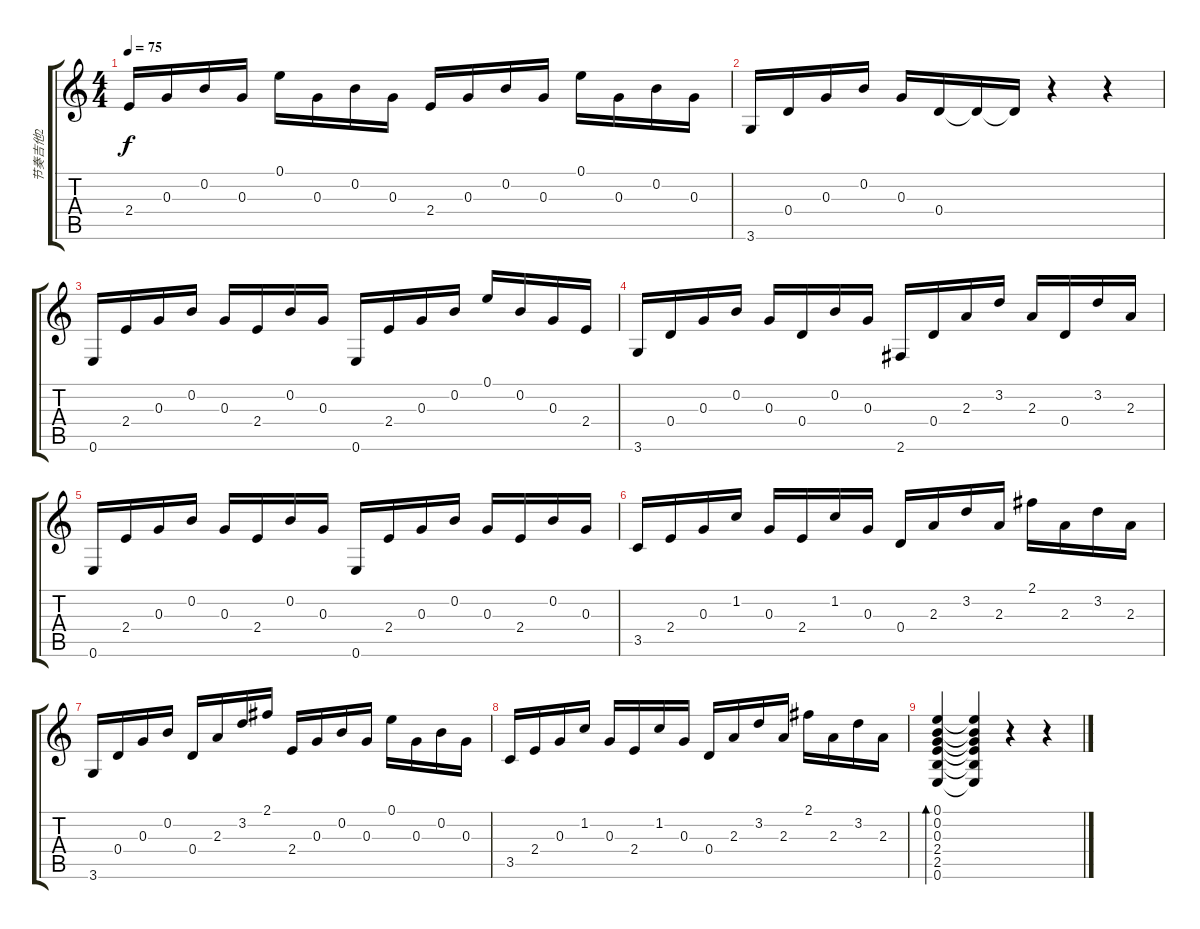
\track ("节奏吉他2" "节奏吉他2") {instrument acousticguitarsteel}
\staff {score tabs}
\tuning (E4 B3 G3 D3 A2 E2) {hide}
\ts (4 4)
\tempo 75
\clef g2
\ks c
2.4.16{dy f} 0.3.16 0.2.16 0.3.16 0.1.16 0.3.16 0.2.16 0.3.16 2.4.16 0.3.16 0.2.16 0.3.16 0.1.16 0.3.16 0.2.16 0.3.16 |
3.6.16 0.4.16 0.3.16 0.2.16 0.3.16 0.4.16 0.4{t}.16 0.4{t}.16 r.4 r.4 |
0.6.16 2.4.16 0.3.16 0.2.16 0.3.16 2.4.16 0.2.16 0.3.16 0.6.16 2.4.16 0.3.16 0.2.16 0.1.16 0.2.16 0.3.16 2.4.16 |
3.6.16 0.4.16 0.3.16 0.2.16 0.3.16 0.4.16 0.2.16 0.3.16 2.6.16 0.4.16 2.3.16 3.2.16 2.3.16 0.4.16 3.2.16 2.3.16 |
0.6.16 2.4.16 0.3.16 0.2.16 0.3.16 2.4.16 0.2.16 0.3.16 0.6.16 2.4.16 0.3.16 0.2.16 0.3.16 2.4.16 0.2.16 0.3.16 |
3.5.16 2.4.16 0.3.16 1.2.16 0.3.16 2.4.16 1.2.16 0.3.16 0.4.16 2.3.16 3.2.16 2.3.16 2.1.16 2.3.16 3.2.16 2.3.16 |
3.6.16 0.4.16 0.3.16 0.2.16 0.4.16 2.3.16 3.2.16 2.1.16 2.4.16 0.3.16 0.2.16 0.3.16 0.1.16 0.3.16 0.2.16 0.3.16 |
3.5.16 2.4.16 0.3.16 1.2.16 0.3.16 2.4.16 1.2.16 0.3.16 0.4.16 2.3.16 3.2.16 2.3.16 2.1.16 2.3.16 3.2.16 2.3.16 |
(0.1 0.2 0.3 2.4 2.5 0.6).4{bd 120} (0.1{t} 0.2{t} 0.3{t} 2.4{t} 2.5{t} 0.6{t}).4 r.4 r.4
